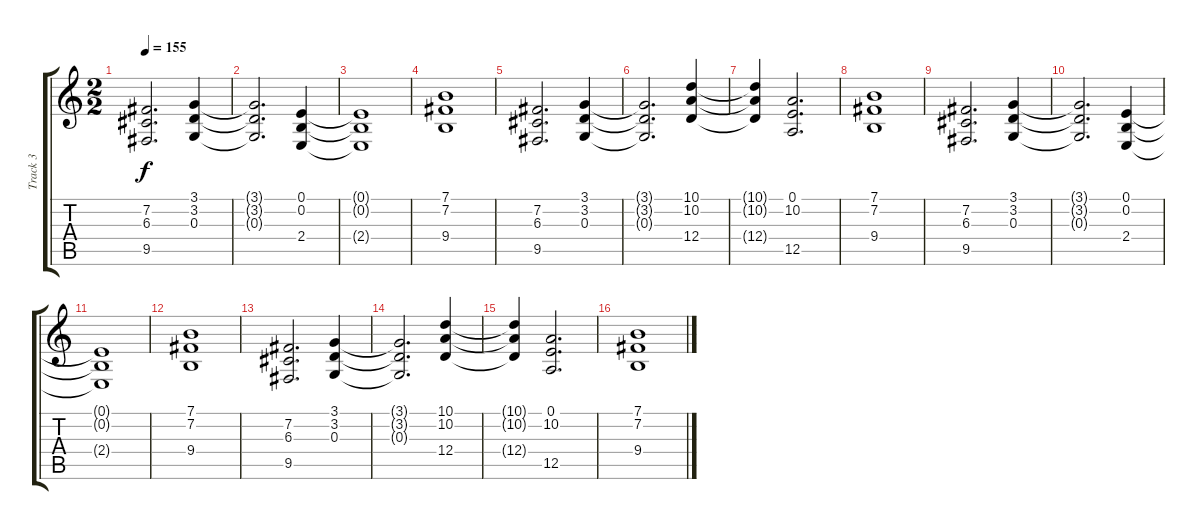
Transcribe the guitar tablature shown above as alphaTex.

\track ("Track 3" "Track 3") {instrument rockorgan}
\staff {score tabs}
\tuning (E4 B3 G3 D3 A2 E2) {hide}
\ts (2 2)
\tempo 155
\clef g2
\ks c
(7.2 6.3 9.5).2{d dy f} (3.1 3.2 0.3).4 |
(3.1{t} 3.2{t} 0.3{t}).2{d} (0.1 0.2 2.4).4 |
(0.1{t} 0.2{t} 2.4{t}).1 |
(7.1 7.2 9.4).1 |
(7.2 6.3 9.5).2{d} (3.1 3.2 0.3).4 |
(3.1{t} 3.2{t} 0.3{t}).2{d} (10.1 10.2 12.4).4 |
(10.1{t} 10.2{t} 12.4{t}).4 (0.1 10.2 12.5).2{d} |
(7.1 7.2 9.4).1 |
(7.2 6.3 9.5).2{d} (3.1 3.2 0.3).4 |
(3.1{t} 3.2{t} 0.3{t}).2{d} (0.1 0.2 2.4).4 |
(0.1{t} 0.2{t} 2.4{t}).1 |
(7.1 7.2 9.4).1 |
(7.2 6.3 9.5).2{d} (3.1 3.2 0.3).4 |
(3.1{t} 3.2{t} 0.3{t}).2{d} (10.1 10.2 12.4).4 |
(10.1{t} 10.2{t} 12.4{t}).4 (0.1 10.2 12.5).2{d} |
(7.1 7.2 9.4).1
